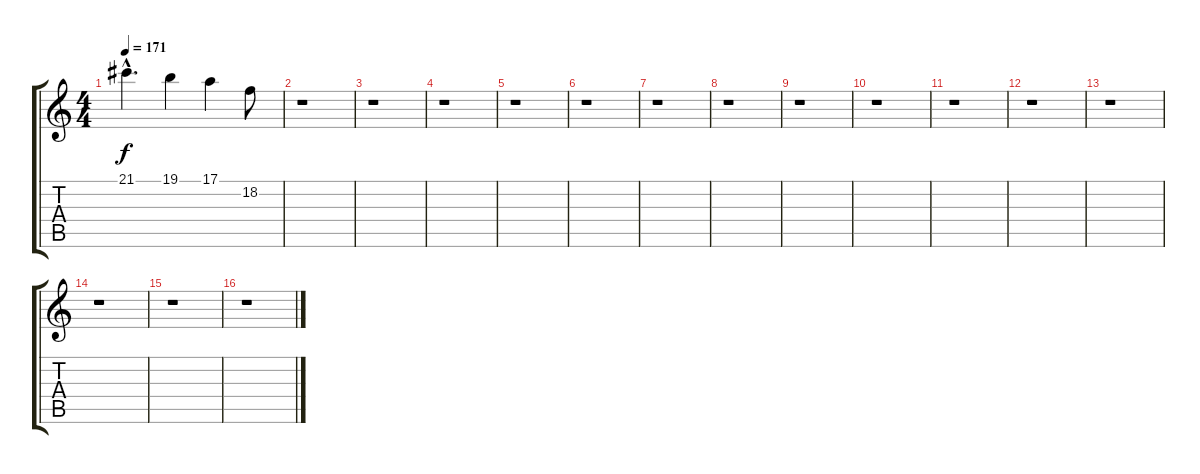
\track "" {instrument glockenspiel}
\staff {score tabs}
\tuning (E4 B3 G3 D3 A2 E2) {hide}
\ts (4 4)
\tempo 171
\clef g2
\ks c
21.1{hac}.4{d dy f} 19.1.4 17.1.4 18.2.8 |
r.1 |
r.1 |
r.1 |
r.1 |
r.1 |
r.1 |
r.1 |
r.1 |
r.1 |
r.1 |
r.1 |
r.1 |
r.1 |
r.1 |
r.1
